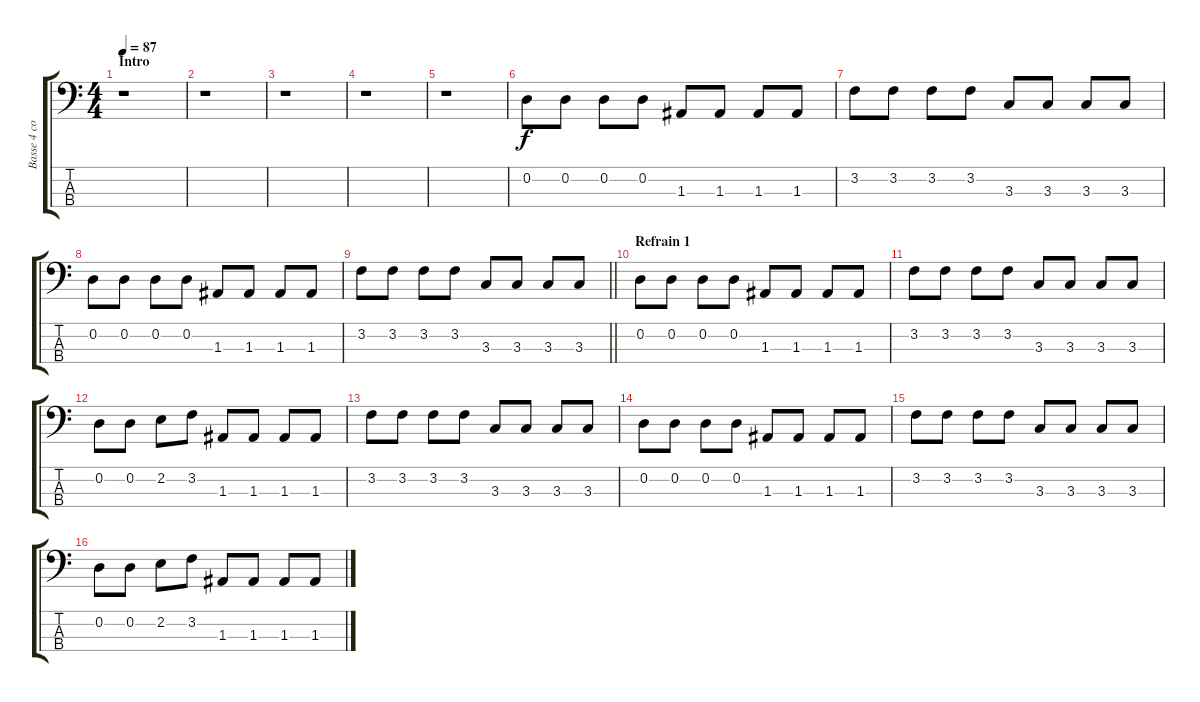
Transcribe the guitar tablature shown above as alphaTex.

\track ("Basse 4 cordes EADG" "Basse 4 co") {instrument electricbassfinger}
\staff {score tabs}
\tuning (G2 D2 A1 E1) {hide}
\ts (4 4)
\section ("" "Intro")
\tempo 87
\clef f4
\ks c
r.1{dy f instrument electricbassfinger} |
r.1 |
r.1 |
r.1 |
r.1 |
0.2.8 0.2.8 0.2.8 0.2.8 1.3.8 1.3.8 1.3.8 1.3.8 |
3.2.8 3.2.8 3.2.8 3.2.8 3.3.8 3.3.8 3.3.8 3.3.8 |
0.2.8 0.2.8 0.2.8 0.2.8 1.3.8 1.3.8 1.3.8 1.3.8 |
\barLineRight lightlight
3.2.8 3.2.8 3.2.8 3.2.8 3.3.8 3.3.8 3.3.8 3.3.8 |
\section ("" "Refrain 1")
0.2.8 0.2.8 0.2.8 0.2.8 1.3.8 1.3.8 1.3.8 1.3.8 |
3.2.8 3.2.8 3.2.8 3.2.8 3.3.8 3.3.8 3.3.8 3.3.8 |
0.2.8 0.2.8 2.2.8 3.2.8 1.3.8 1.3.8 1.3.8 1.3.8 |
3.2.8 3.2.8 3.2.8 3.2.8 3.3.8 3.3.8 3.3.8 3.3.8 |
0.2.8 0.2.8 0.2.8 0.2.8 1.3.8 1.3.8 1.3.8 1.3.8 |
3.2.8 3.2.8 3.2.8 3.2.8 3.3.8 3.3.8 3.3.8 3.3.8 |
0.2.8 0.2.8 2.2.8 3.2.8 1.3.8 1.3.8 1.3.8 1.3.8
